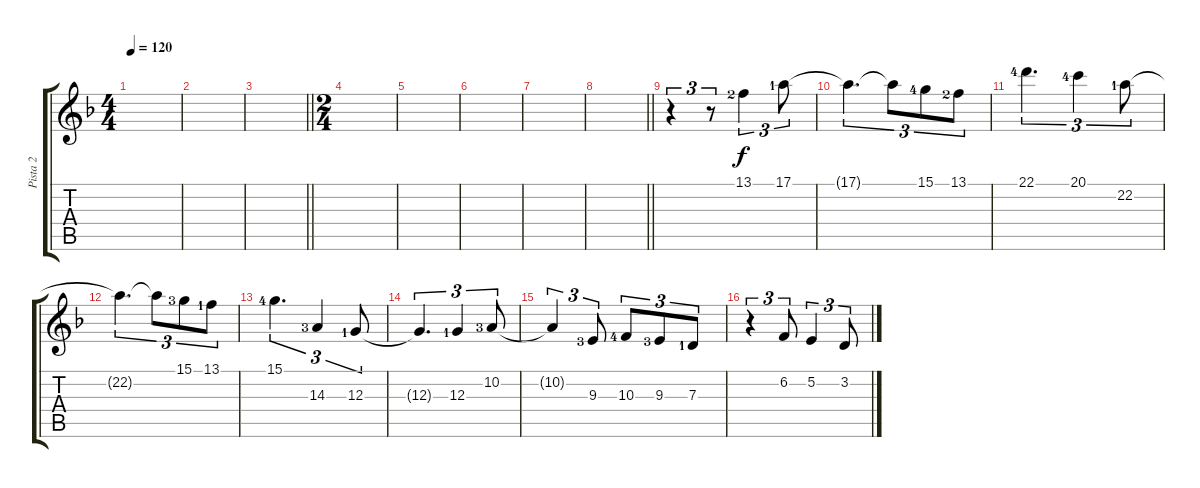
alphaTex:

\track ("Pista 2" "Pista 2") {instrument flute}
\staff {score tabs}
\tuning (E4 B3 G3 D3 A2 E2) {hide}
\ts (4 4)
\tempo 120
\clef g2
\ks dminor
|
|
\barLineRight lightlight
|
\ts (2 4)
|
|
|
|
\barLineRight lightlight
|
r.4{tu (3 2) volume 9 balance 4 instrument flute} r.8{tu (3 2)} 13.1{lf 3}.4{tu (3 2)} 17.1{lf 2}.8{tu (3 2)} |
17.1{t}.4{d tu (3 2)} 17.1{t}.8{tu (3 2)} 15.1{lf 5}.8{tu (3 2)} 13.1{lf 3}.8{tu (3 2)} |
22.1{lf 5}.4{d tu (3 2)} 20.1{lf 5}.4{tu (3 2)} 22.2{lf 2}.8{tu (3 2)} |
22.2{t}.4{d tu (3 2)} 22.2{t}.8{tu (3 2)} 15.1{lf 4}.8{tu (3 2)} 13.1{lf 2}.8{tu (3 2)} |
15.1{lf 5}.4{d tu (3 2)} 14.3{lf 4}.4{tu (3 2)} 12.3{lf 2}.8{tu (3 2)} |
12.3{t}.4{d tu (3 2)} 12.3{lf 2}.4{tu (3 2)} 10.2{lf 4}.8{tu (3 2)} |
10.2{t}.4{tu (3 2)} 9.3{lf 4}.8{tu (3 2)} 10.3{lf 5}.8{tu (3 2)} 9.3{lf 4}.8{tu (3 2)} 7.3{lf 2}.8{tu (3 2)} |
r.4{tu (3 2) volume 8 instrument flute} 6.2.8{tu (3 2)} 5.2.4{tu (3 2)} 3.2.8{tu (3 2)}
